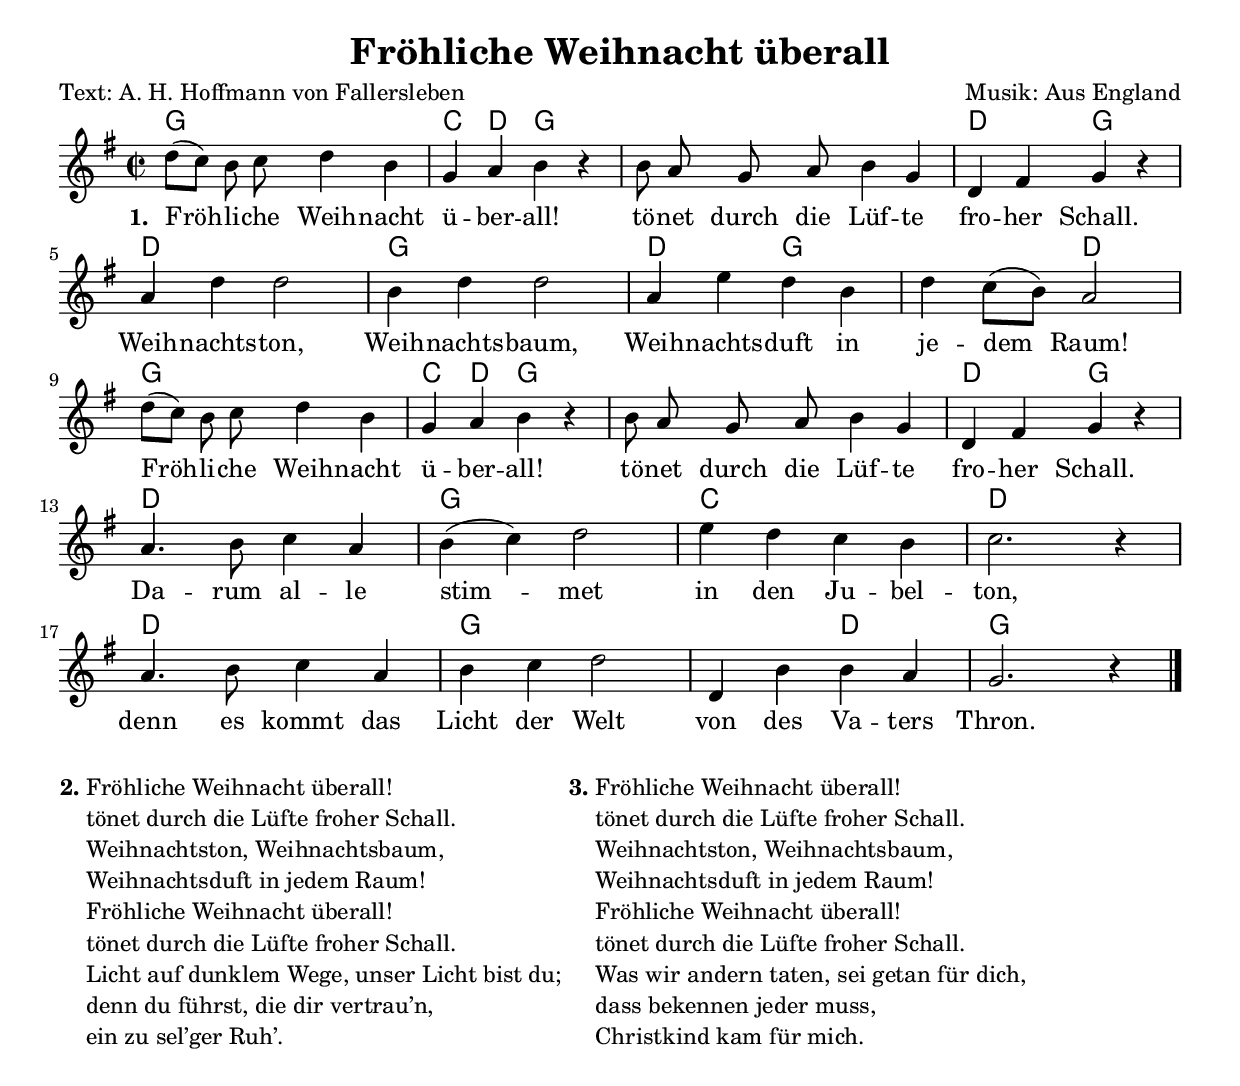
\version "2.12.3"

\include "default.ly"

\header{
  title = "Fröhliche Weihnacht überall"
  poet = "Text: A. H. Hoffmann von Fallersleben"
  composer = "Musik: Aus England"
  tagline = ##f
  id = "117f4639875a5ce14ea18bd061242e1654a850ee"
}



Melodie=\relative c' {
  d'8 ([ c)] b c d4 b
  g4 a b4 r4
  b8 a g a b4 g
  d4 fis g4 r4
  \break
  a4 d d2
  b4 d d2
  a4 e' d b
  d c8 ([ b)] a2
  \break
  d8 ([ c)] b c d4 b
  g4 a b4 r4
  b8 a g a b4 g
  d4 fis g4 r4
  \break
  a4. b8 c4 a % darum alle 
  b( c) d2
  e4 d c b
  c2. r4
  \break
  a4. b8 c4 a
  b c d2
  d,4 b' b a 
  g2. r4
}


Akkorde= \chordmode {
  \set chordChanges = ##t
  g1 c4 d g2 g1 d2 g
  d1 g d2 g2 g2 d2
  g1 c4 d g2 g1 d2 g d1 g c d d g g2 d2 g1
}

TextEins=\lyricmode {
  \set stanza = #"1. "
  Fröh -- li -- che Weih -- nacht ü -- ber -- all!
  tö -- net durch die Lüf -- te fro -- her Schall.
  Weih -- nachts -- ton, Weih -- nachts -- baum,
  Weih -- nachts -- duft in je -- dem Raum!
  Fröh -- li -- che Weih -- nacht ü -- ber -- all!
  tö -- net durch die Lüf -- te fro -- her Schall.
  Da -- rum al -- le stim -- met in den Ju -- bel -- ton,
  denn es kommt das Licht der Welt
  von des Va -- ters Thron.
}




\score{
  <<
    \new ChordNames {\Akkorde}
    \new Voice = "Melodie" {
      \autoBeamOff
      \clef treble
      \key g \major
      \time 2/2
      \Melodie \bar "|."
    }
    \new Lyrics = "Strophe1" \lyricsto Melodie \TextEins
  >>
  \layout{}
  \midi {\context {  \Score  tempoWholesPerMinute = #(ly:make-moment 110 4)  } }
}

\markup {
  \hspace #0.1
  \column {
    \line {
      \bold "2."
      \column {
  "Fröhliche Weihnacht überall!"
  "tönet durch die Lüfte froher Schall."
  "Weihnachtston, Weihnachtsbaum,"
  "Weihnachtsduft in jedem Raum!"
  "Fröhliche Weihnacht überall!"
  "tönet durch die Lüfte froher Schall."
  "Licht auf dunklem Wege, unser Licht bist du;"
  "denn du führst, die dir vertrau’n,"
  "ein zu sel’ger Ruh’."
      }
    }
  }
  \hspace #0.1
  \column {
    \line {
      \bold "3."
      \column {
  "Fröhliche Weihnacht überall!"
  "tönet durch die Lüfte froher Schall."
  "Weihnachtston, Weihnachtsbaum,"
  "Weihnachtsduft in jedem Raum!"
  "Fröhliche Weihnacht überall!"
  "tönet durch die Lüfte froher Schall."
  "Was wir andern taten, sei getan für dich,"
  "dass bekennen jeder muss,"
  "Christkind kam für mich."
    }
  }
}
}
